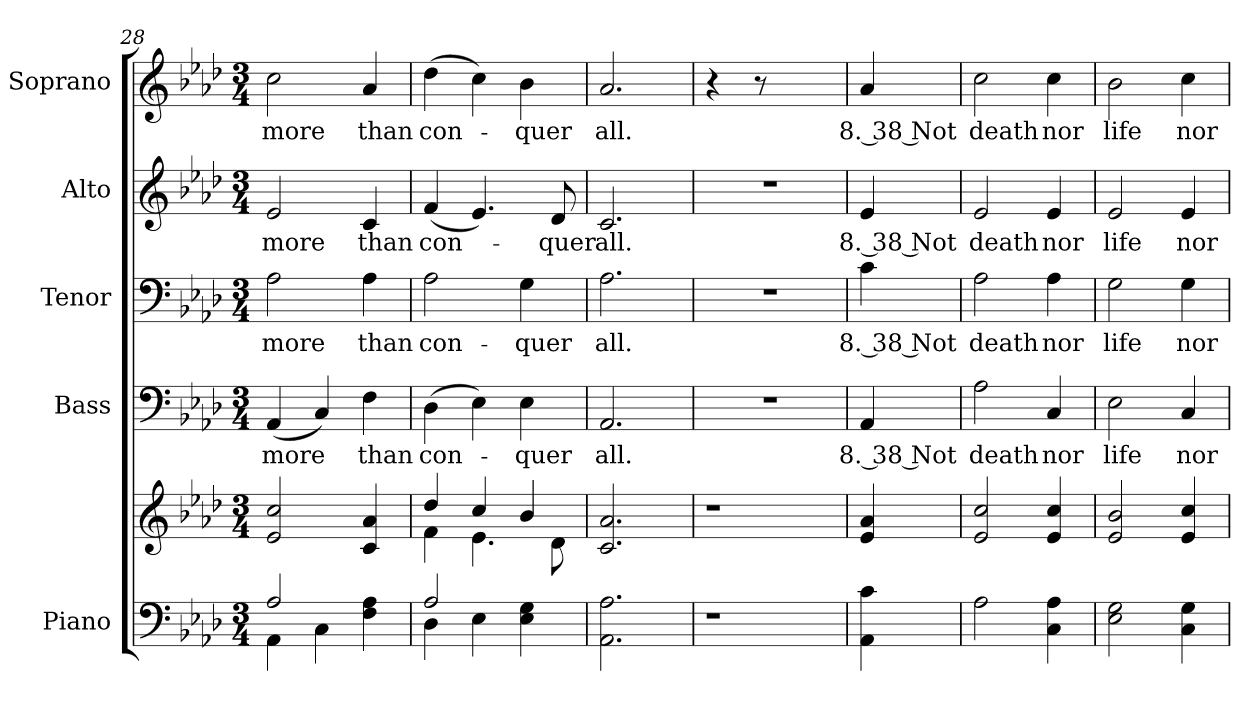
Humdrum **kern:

**kern	**kern	**kern	**text	**kern	**text	**kern	**text	**kern	**text
*part5	*part5	*part4	*part4	*part3	*part3	*part2	*part2	*part1	*part1
*staff6	*staff5	*staff4	*staff4	*staff3	*staff3	*staff2	*staff2	*staff1	*staff1
*I"Piano	*	*I"Bass	*	*I"Tenor	*	*I"Alto	*	*I"Soprano	*
*I'Pno.	*	*I'B.	*	*I'T.	*	*I'A.	*	*I'S.	*
!!LO:PB:g=z
*clefF4	*clefG2	*clefF4	*	*clefF4	*	*clefG2	*	*clefG2	*
*k[b-e-a-d-]	*k[b-e-a-d-]	*k[b-e-a-d-]	*	*k[b-e-a-d-]	*	*k[b-e-a-d-]	*	*k[b-e-a-d-]	*
*A-:	*A-:	*A-:	*	*A-:	*	*A-:	*	*A-:	*
*M3/4	*M3/4	*M3/4	*	*M3/4	*	*M3/4	*	*M3/4	*
=28	=28	=28	=28	=28	=28	=28	=28	=28	=28
*^	*	*	*	*	*	*	*	*	*
!	!	!	!	!LO:LY:b:color=#000000	!	!	!	!	!	!
!	!	!	!	!	!	!LO:LY:b:color=#000000	!	!	!	!
!	!	!	!	!	!	!	!	!LO:LY:b:color=#000000	!	!
!	!	!	!	!	!	!	!	!	!	!LO:LY:b:color=#000000
2A-i/	4AA-i\	2e-i/ 2cci	(4AA-i/	more	2A-i\	more	2e-i/	more	2cci\	more
.	4Ci\	.	4Ci/)	.	.	.	.	.	.	.
!	!	!	!	!LO:LY:b:color=#000000	!	!	!	!	!	!
!	!	!	!	!	!	!LO:LY:b:color=#000000	!	!	!	!
!	!	!	!	!	!	!	!	!LO:LY:b:color=#000000	!	!
!	!	!	!	!	!	!	!	!	!	!LO:LY:b:color=#000000
4Fi\ 4A-i	4ryy	4ci/ 4a-i	4Fi\	than	4A-i\	than	4ci/	than	4a-i/	than
=29	=29	=29	=29	=29	=29	=29	=29	=29	=29	=29
*	*	*^	*	*	*	*	*	*	*	*
!	!	!	!	!	!LO:LY:b:color=#000000	!	!	!	!	!	!
!	!	!	!	!	!	!	!LO:LY:b:color=#000000	!	!	!	!
!	!	!	!	!	!	!	!	!	!LO:LY:b:color=#000000	!	!
!	!	!	!	!	!	!	!	!	!	!	!LO:LY:b:color=#000000
2A-i/	4D-i\	4dd-i/	4fi\	(4D-i\	con-	2A-i\	con-	(4fi/	con-	(4dd-i\	con-
.	4E-i\	4cci/	4.e-i\	4E-i\)	.	.	.	4.e-i/)	.	4cci\)	.
!	!	!	!	!	!LO:LY:b:color=#000000	!	!	!	!	!	!
!	!	!	!	!	!	!	!LO:LY:b:color=#000000	!	!	!	!
!	!	!	!	!	!	!	!	!	!	!	!LO:LY:b:color=#000000
4E-i\ 4Gi	4ryy	4b-i/	.	4E-i\	-quer	4Gi\	-quer	.	.	4b-i\	-quer
!	!	!	!	!	!	!	!	!	!LO:LY:b:color=#000000	!	!
.	.	.	8d-i\	.	.	.	.	8d-i/	-quer	.	.
*v	*v	*	*	*	*	*	*	*	*	*	*
*	*v	*v	*	*	*	*	*	*	*	*
=30	=30	=30	=30	=30	=30	=30	=30	=30	=30
*	*^	*	*	*	*	*	*	*	*
!	!	!	!	!LO:LY:b:color=#000000	!	!	!	!	!	!
*	*v	*v	*	*	*	*	*	*	*	*
*	*^	*	*	*	*	*	*	*	*
!	!	!	!	!	!	!LO:LY:b:color=#000000	!	!	!	!
*	*v	*v	*	*	*	*	*	*	*	*
*	*^	*	*	*	*	*	*	*	*
!	!	!	!	!	!	!	!	!LO:LY:b:color=#000000	!	!
*	*v	*v	*	*	*	*	*	*	*	*
*	*^	*	*	*	*	*	*	*	*
!	!	!	!	!	!	!	!	!	!	!LO:LY:b:color=#000000
*	*v	*v	*	*	*	*	*	*	*	*
2.AA-i\ 2.A-i	2.ci/ 2.a-i	2.AA-i/	all.	2.A-i\	all.	2.ci/	all.	2.a-i/	all.
!!LO:PB:g=z
=31	=31	=31	=31	=31	=31	=31	=31	=31	=31
!LO:N:vis=1	!LO:N:vis=1	!LO:N:vis=1	!	!LO:N:vis=1	!	!LO:N:vis=1	!	!	!
4.r	4.r	2.r	.	2.r	.	2.r	.	4r	.
.	.	.	.	.	.	.	.	8r	.
4.ryy	4.ryy	.	.	.	.	.	.	4.ryy	.
=32	=32	=32	=32	=32	=32	=32	=32	=32	=32
!	!	!	!LO:LY:b:color=#000000	!	!	!	!	!	!
!	!	!	!	!	!LO:LY:b:color=#000000	!	!	!	!
!	!	!	!	!	!	!	!LO:LY:b:color=#000000	!	!
!	!	!	!	!	!	!	!	!	!LO:LY:b:color=#000000
4AA-i\ 4ci	4e-i/ 4a-i	4AA-i/	8. 38 Not	4ci\	8. 38 Not	4e-i/	8. 38 Not	4a-i/	8. 38 Not
=33	=33	=33	=33	=33	=33	=33	=33	=33	=33
!	!	!	!LO:LY:b:color=#000000	!	!	!	!	!	!
!	!	!	!	!	!LO:LY:b:color=#000000	!	!	!	!
!	!	!	!	!	!	!	!LO:LY:b:color=#000000	!	!
!	!	!	!	!	!	!	!	!	!LO:LY:b:color=#000000
2A-i\	2e-i/ 2cci	2A-i\	death	2A-i\	death	2e-i/	death	2cci\	death
!	!	!	!LO:LY:b:color=#000000	!	!	!	!	!	!
!	!	!	!	!	!LO:LY:b:color=#000000	!	!	!	!
!	!	!	!	!	!	!	!LO:LY:b:color=#000000	!	!
!	!	!	!	!	!	!	!	!	!LO:LY:b:color=#000000
4Ci\ 4A-i	4e-i/ 4cci	4Ci/	nor	4A-i\	nor	4e-i/	nor	4cci\	nor
=34	=34	=34	=34	=34	=34	=34	=34	=34	=34
!	!	!	!LO:LY:b:color=#000000	!	!	!	!	!	!
!	!	!	!	!	!LO:LY:b:color=#000000	!	!	!	!
!	!	!	!	!	!	!	!LO:LY:b:color=#000000	!	!
!	!	!	!	!	!	!	!	!	!LO:LY:b:color=#000000
2E-i\ 2Gi	2e-i/ 2b-i	2E-i\	life	2Gi\	life	2e-i/	life	2b-i\	life
!	!	!	!LO:LY:b:color=#000000	!	!	!	!	!	!
!	!	!	!	!	!LO:LY:b:color=#000000	!	!	!	!
!	!	!	!	!	!	!	!LO:LY:b:color=#000000	!	!
!	!	!	!	!	!	!	!	!	!LO:LY:b:color=#000000
4Ci\ 4Gi	4e-i/ 4cci	4Ci/	nor	4Gi\	nor	4e-i/	nor	4cci\	nor
=	=	=	=	=	=	=	=	=	=
*-	*-	*-	*-	*-	*-	*-	*-	*-	*-
